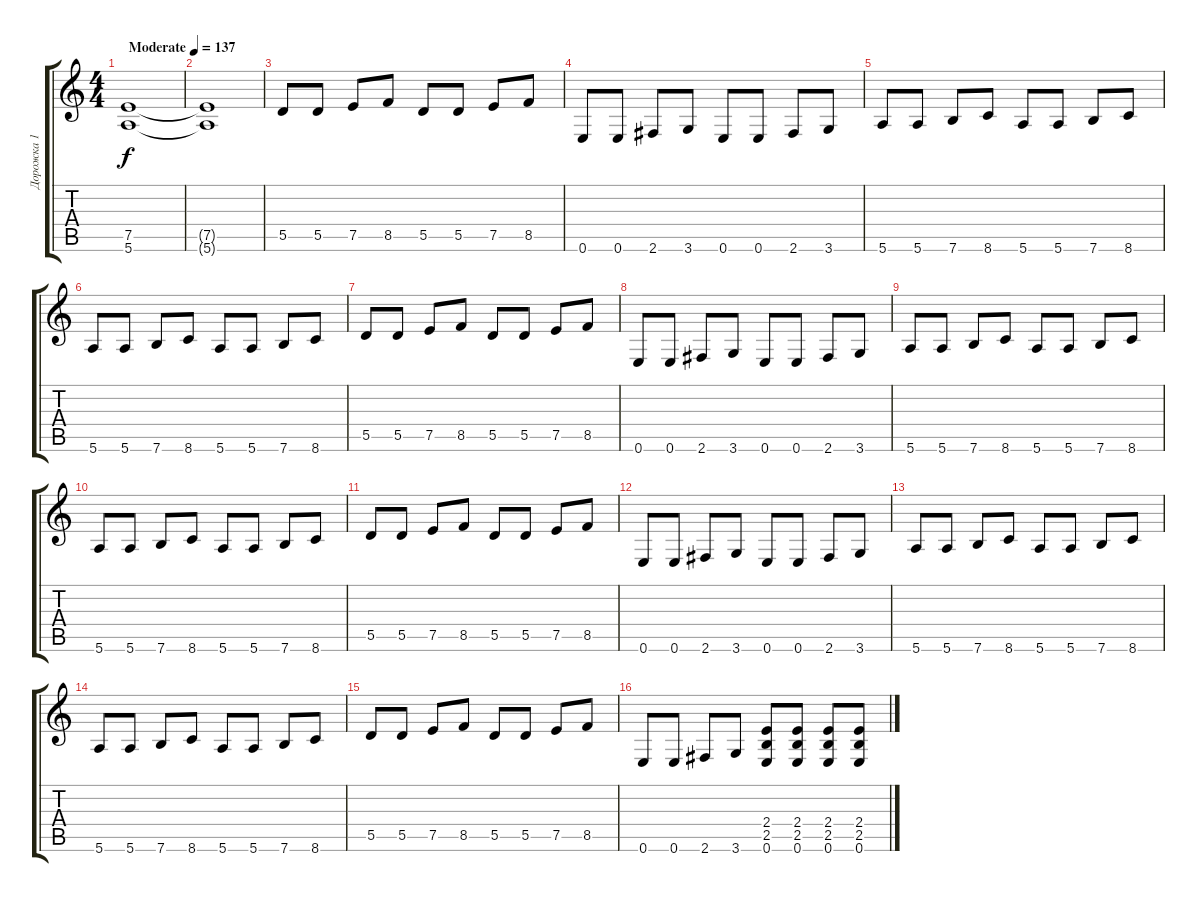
\track ("Дорожка 1" "Дорожка 1") {instrument electricguitarjazz}
\staff {score tabs}
\tuning (E4 B3 G3 D3 A2 E2) {hide}
\ts (4 4)
\tempo (137 "Moderate")
\clef g2
\ks c
(7.5 5.6).1{dy f instrument electricguitarjazz} |
(7.5{t} 5.6{t}).1 |
5.5.8 5.5.8 7.5.8 8.5.8 5.5.8 5.5.8 7.5.8 8.5.8 |
0.6.8 0.6.8 2.6.8 3.6.8 0.6.8 0.6.8 2.6.8 3.6.8 |
5.6.8 5.6.8 7.6.8 8.6.8 5.6.8 5.6.8 7.6.8 8.6.8 |
5.6.8 5.6.8 7.6.8 8.6.8 5.6.8 5.6.8 7.6.8 8.6.8 |
5.5.8 5.5.8 7.5.8 8.5.8 5.5.8 5.5.8 7.5.8 8.5.8 |
0.6.8 0.6.8 2.6.8 3.6.8 0.6.8 0.6.8 2.6.8 3.6.8 |
5.6.8 5.6.8 7.6.8 8.6.8 5.6.8 5.6.8 7.6.8 8.6.8 |
5.6.8 5.6.8 7.6.8 8.6.8 5.6.8 5.6.8 7.6.8 8.6.8 |
5.5.8 5.5.8 7.5.8 8.5.8 5.5.8 5.5.8 7.5.8 8.5.8 |
0.6.8 0.6.8 2.6.8 3.6.8 0.6.8 0.6.8 2.6.8 3.6.8 |
5.6.8 5.6.8 7.6.8 8.6.8 5.6.8 5.6.8 7.6.8 8.6.8 |
5.6.8 5.6.8 7.6.8 8.6.8 5.6.8 5.6.8 7.6.8 8.6.8 |
5.5.8 5.5.8 7.5.8 8.5.8 5.5.8 5.5.8 7.5.8 8.5.8 |
0.6.8 0.6.8 2.6.8 3.6.8 (2.4 2.5 0.6).8 (2.4 2.5 0.6).8 (2.4 2.5 0.6).8 (2.4 2.5 0.6).8
